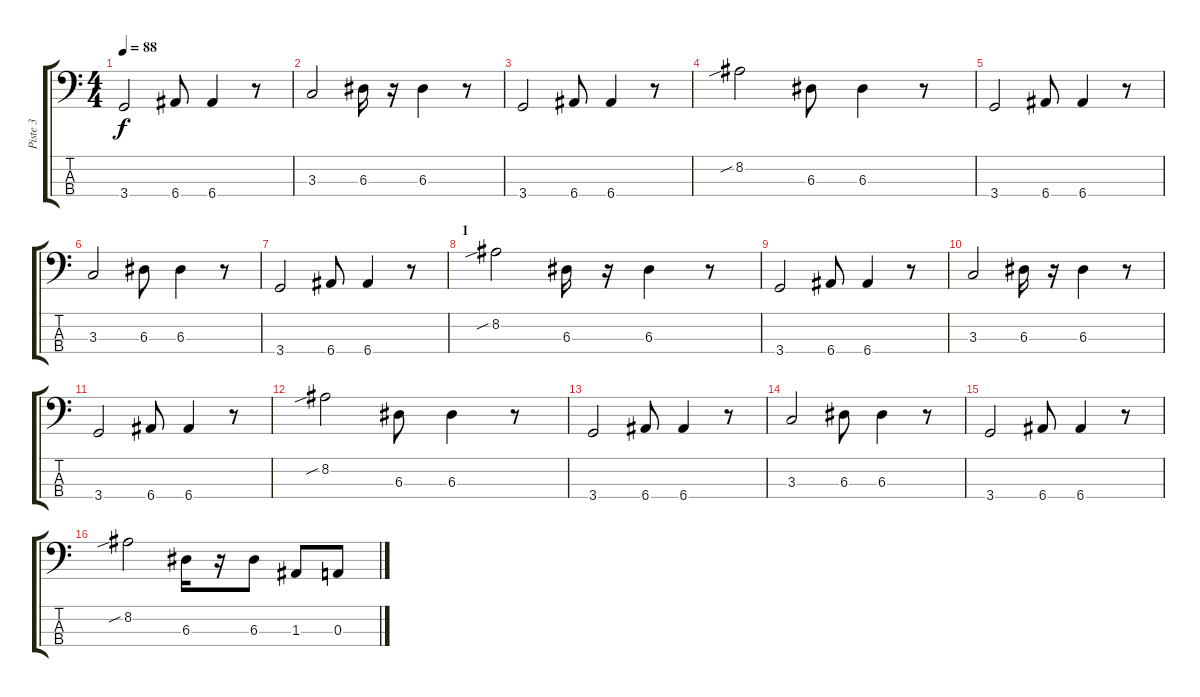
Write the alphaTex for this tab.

\track ("Piste 3" "Piste 3") {instrument electricbassfinger}
\staff {score tabs}
\tuning (G2 D2 A1 E1) {hide}
\ts (4 4)
\tempo 88
\clef f4
\ks c
3.4.2{dy f instrument electricbassfinger} 6.4.8 6.4.4 r.8 |
3.3.2 6.3.16 r.16 6.3.4 r.8 |
3.4.2 6.4.8 6.4.4 r.8 |
8.2{sib}.2 6.3.8 6.3.4 r.8 |
3.4.2 6.4.8 6.4.4 r.8 |
3.3.2 6.3.8 6.3.4 r.8 |
3.4.2 6.4.8 6.4.4 r.8 |
\section ("" "1")
8.2{sib}.2 6.3.16 r.16 6.3.4 r.8 |
3.4.2 6.4.8 6.4.4 r.8 |
3.3.2 6.3.16 r.16 6.3.4 r.8 |
3.4.2 6.4.8 6.4.4 r.8 |
8.2{sib}.2 6.3.8 6.3.4 r.8 |
3.4.2 6.4.8 6.4.4 r.8 |
3.3.2 6.3.8 6.3.4 r.8 |
3.4.2 6.4.8 6.4.4 r.8 |
8.2{sib}.2 6.3.16 r.16 6.3.8 1.3.8 0.3.8
